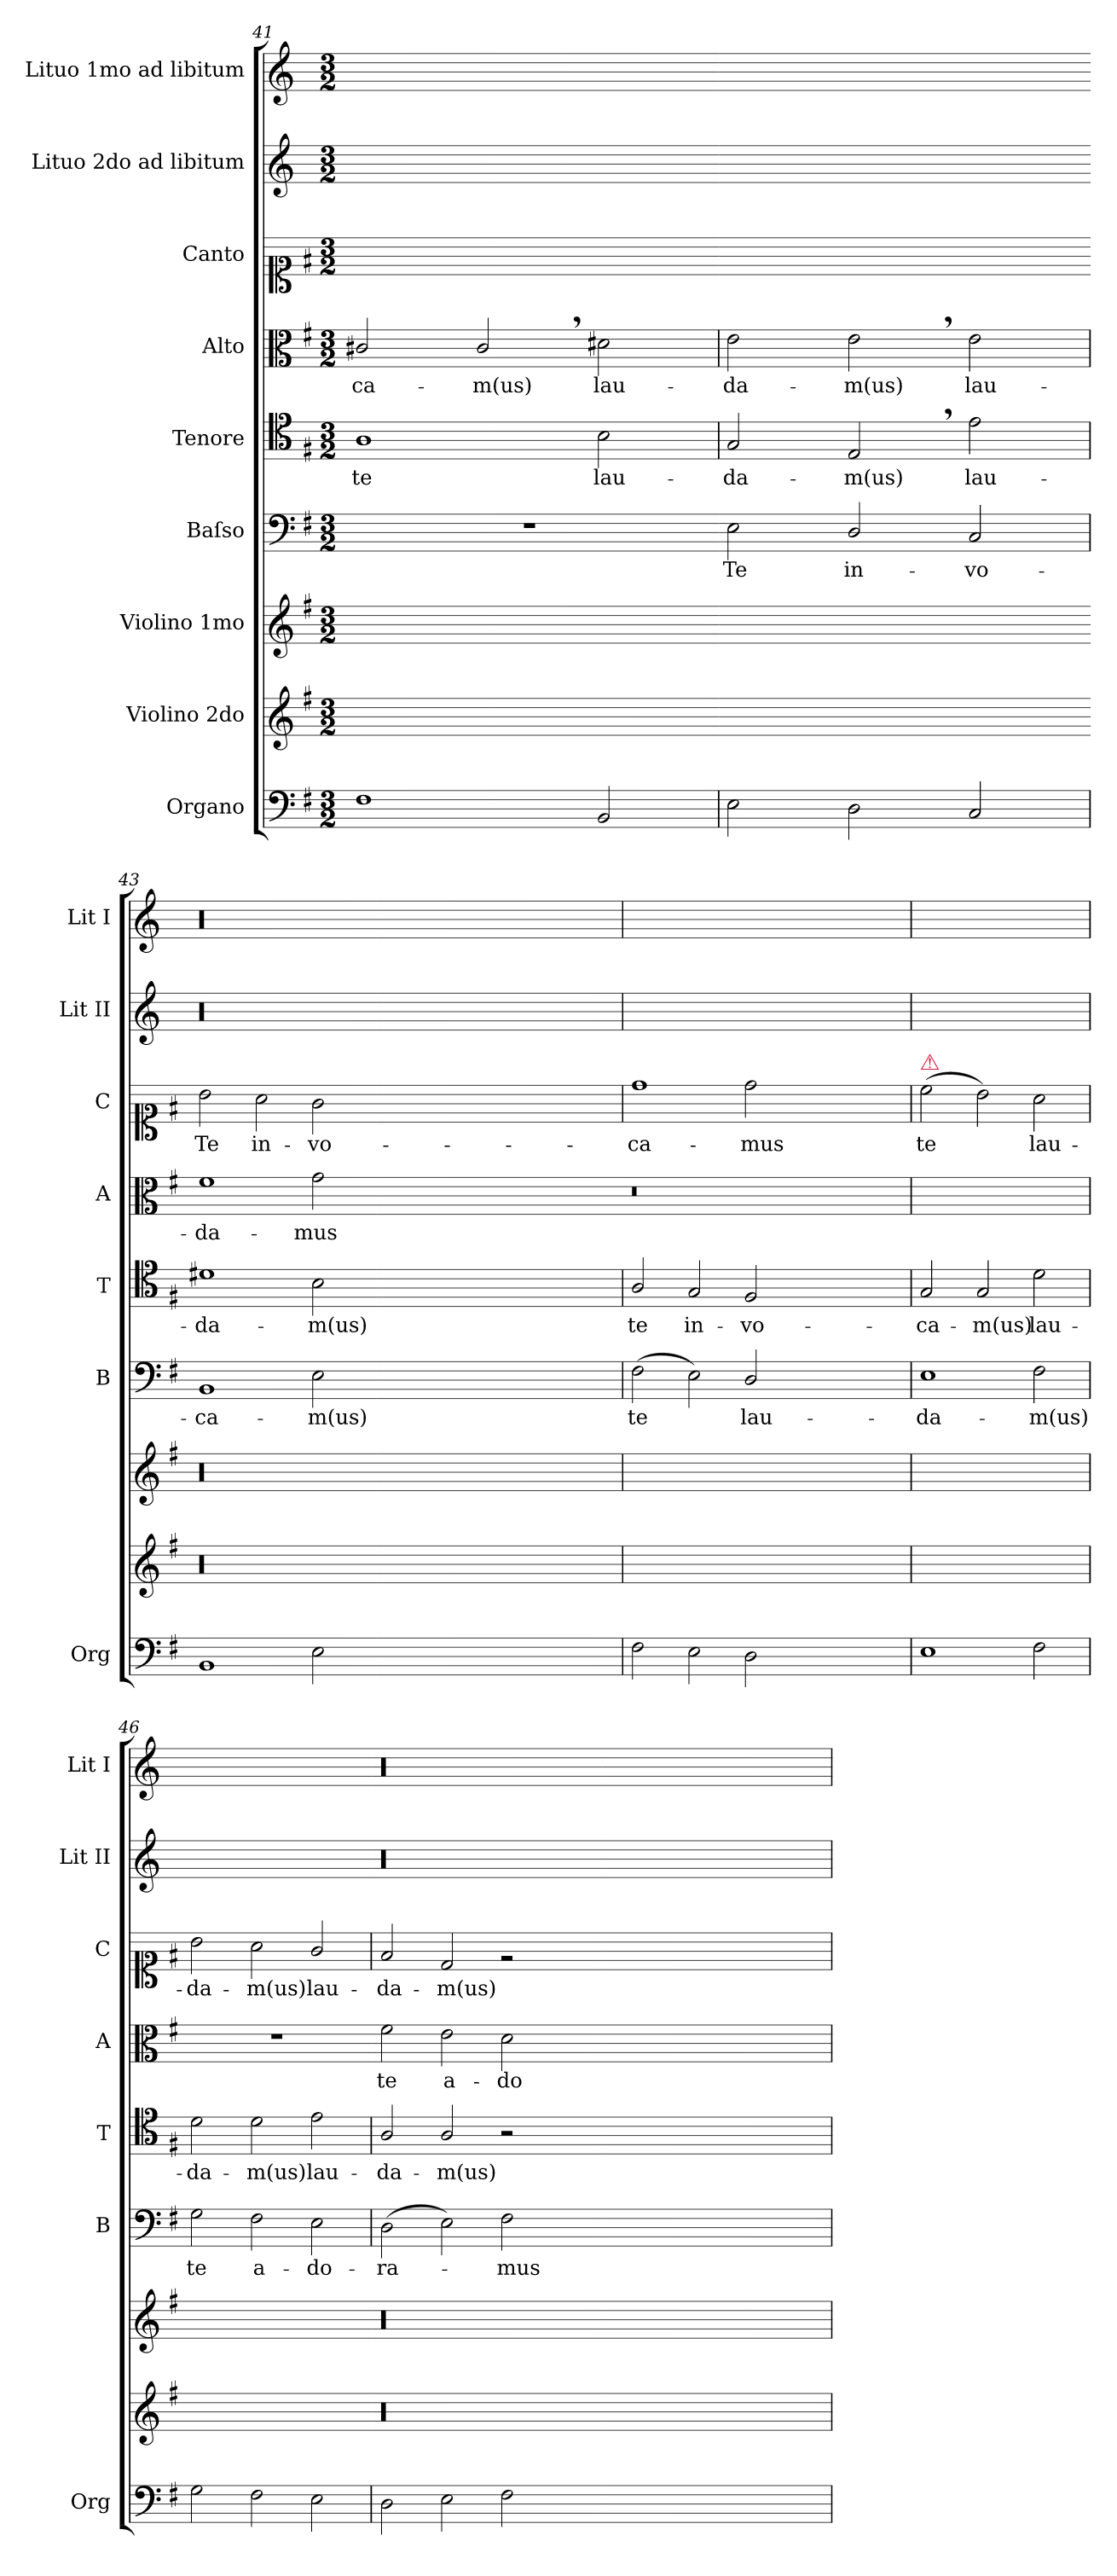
**kern	**kern	**kern	**kern	**text	**kern	**text	**kern	**text	**kern	**text	**kern	**kern
*part9	*part8	*part7	*part6	*part6	*part5	*part5	*part4	*part4	*part3	*part3	*part2	*part1
*staff9	*staff8	*staff7	*staff6	*staff6	*staff5	*staff5	*staff4	*staff4	*staff3	*staff3	*staff2	*staff1
*I"Organo	*I"Violino 2do	*I"Violino 1mo	*I"Baſso	*	*I"Tenore	*	*I"Alto	*	*I"Canto	*	*I"Lituo 2do ad libitum	*I"Lituo 1mo ad libitum
*I'Org	*	*	*I'B	*	*I'T	*	*I'A	*	*I'C	*	*I'Lit II	*I'Lit I
*clefF4	*clefG2	*clefG2	*clefF4	*	*clefC4	*	*clefC3	*	*clefC1	*	*clefG2	*clefG2
*	*	*	*	*	*	*	*	*	*	*	*ITrd-4c-7	*ITrd-4c-7
*k[f#]	*k[f#]	*k[f#]	*k[f#]	*	*k[f#]	*	*k[f#]	*	*k[f#]	*	*k[f#]	*k[f#]
*M3/2	*M3/2	*M3/2	*M3/2	*	*M3/2	*	*M3/2	*	*M3/2	*	*M3/2	*M3/2
=41	=41	=41	=41	=41	=41	=41	=41	=41	=41	=41	=41	=41
1F#	1.ryy	1.ryy	1.r	.	1A	te	2c#X/	-ca-	1.ryy	.	1.ryy	1.ryy
.	.	.	.	.	.	.	2c#,</	-m(us)	.	.	.	.
2BB/	.	.	.	.	2B\	lau-	2d#X\	lau-	.	.	.	.
=42	=42	=42	=42-	=42	=42	=42	=42	=42	=42	=42	=42	=42
2E\	1.ryy	1.ryy	2E\	Te	2G/	-da-	2e\	-da-	1.ryy	.	1.ryy	1.ryy
2D\	.	.	2D/	in-	2E,</	-m(us)	2e,<\	-m(us)	.	.	.	.
!	!	!	!	!	!	!	!	!LO:LY:i	!	!	!	!
2C/	.	.	2C/	-vo-	2e\	lau-	2e\	lau-	.	.	.	.
=43	=43	=43	=43	=43	=43	=43	=43	=43	=43-	=43	=43	=43
!	!LO:N:vis=00	!LO:N:vis=00	!	!	!	!	!	!LO:LY:i	!	!	!LO:N:vis=00	!LO:N:vis=00
1BB	00.r	00.r	1BB	-ca-	1d#X	-da-	1f#	-da-	2b\	Te	00.r	00.r
.	.	.	.	.	.	.	.	.	2a\	in-	.	.
!	!	!	!	!	!	!	!	!LO:LY:i	!	!	!	!
2E\	.	.	2E\	-m(us)	2B\	-m(us)	2g\	-mus	2g\	-vo-	.	.
00ryy	.	.	00ryy	.	00ryy	.	00ryy	.	00ryy	.	.	.
2ryy	.	.	2ryy	.	2ryy	.	2ryy	.	2ryy	.	.	.
=44	=44	=44	=44	=44	=44	=44	=44-	=44	=44	=44	=44	=44
!	!	!	!	!	!	!	!LO:N:vis=0	!	!	!	!	!
2F#\	0.ryy	0.ryy	(>2F#\	te	2A/	te	0.r	.	1dd	-ca-	0.ryy	0.ryy
2E\	.	.	2E\)	.	2G/	in-	.	.	.	.	.	.
2D\	.	.	2D/	lau-	2F#/	-vo-	.	.	2dd\	-mus	.	.
1.ryy	.	.	1.ryy	.	1.ryy	.	.	.	1.ryy	.	.	.
=45	=45	=45	=45	=45	=45	=45	=45	=45	=45	=45	=45	=45
!	!	!	!	!	!	!	!	!	!LO:TX:a:color=crimson:t=⚠	!	!	!
1E	1.ryy	1.ryy	1E	-da-	2G/	-ca-	1.ryy	.	(>2cc\	te	1.ryy	1.ryy
.	.	.	.	.	2G/	-m(us)	.	.	2b\)	.	.	.
2F#\	.	.	2F#\	-m(us)	2d\	lau-	.	.	2a\	lau-	.	.
=46	=46	=46	=46	=46	=46	=46	=46	=46	=46	=46	=46	=46
2G\	1.ryy	1.ryy	2G\	te	2d\	-da-	1.r	.	2b\	-da-	1.ryy	1.ryy
2F#\	.	.	2F#\	a-	2d\	-m(us)	.	.	2a\	-m(us)	.	.
!	!	!	!	!	!	!	!	!	!	!LO:LY:i	!	!
2E\	.	.	2E\	-do-	2e\	lau-	.	.	2g/	lau-	.	.
=47	=47	=47	=47	=47	=47	=47	=47-	=47	=47	=47	=47	=47
!	!LO:N:vis=00	!LO:N:vis=00	!	!	!	!	!	!	!	!LO:LY:i	!LO:N:vis=00	!LO:N:vis=00
2D\	00.r	00.r	(>2D\	-ra-	2A/	-da-	2f#\	te	2f#/	-da-	00.r	00.r
!	!	!	!	!	!	!	!	!	!	!LO:LY:i	!	!
2E\	.	.	2E\)	.	2A/	-m(us)	2e\	a-	2d/	-m(us)	.	.
2F#\	.	.	2F#\	-mus	2r	.	2d\	-do-	2re	.	.	.
00ryy	.	.	00ryy	.	00ryy	.	00ryy	.	00ryy	.	.	.
2ryy	.	.	2ryy	.	2ryy	.	2ryy	.	2ryy	.	.	.
=	=	=	=	=	=	=	=	=	=	=	=	=
*-	*-	*-	*-	*-	*-	*-	*-	*-	*-	*-	*-	*-
